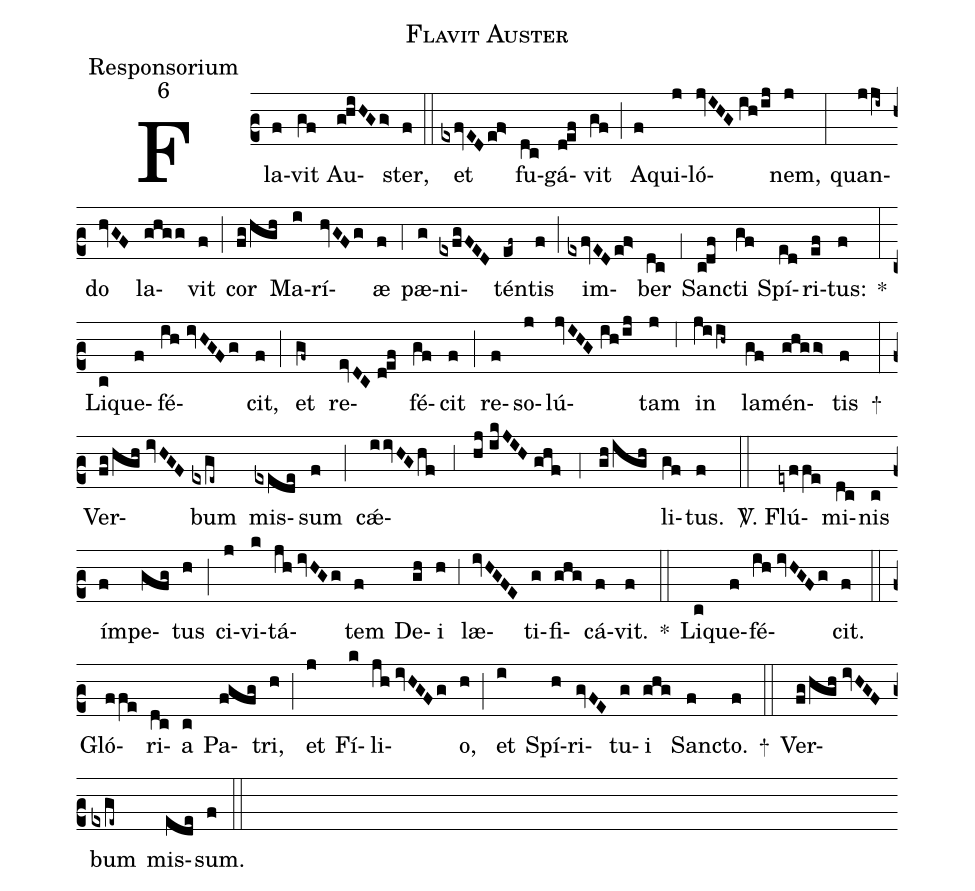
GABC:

name:Flavit Auster;
office-part:Responsorium;
mode:6;
%%
(c2) Fla(f)vit(gf) Au(g!hiHGg>)ster,(f) (::)
et(exfvED/ef>) fu(dc)gá(d!ef)vit(gf) (;) A(f)qui(j)ló(jvIHG//ih/ij)nem,(j) (:)
quan(jji~)do(hvGF) la(ghgg)vit(f) (;) cor(fg/hgh) Ma(i)rí(hvGFg)æ(f) (,4) pæ(g)ni(exfgFED)tén(ef~)tis(f) (;) im(exfvED/ef>)ber(dc) (,1) San(c!df)cti(gf) Spí(ed)ri(ef)tus:(f) *(:) Li(c)que(f)fé(ih//ivHGFg)cit,(f) (;) et(gf~) re(evDC//d!ef)fé(gf)cit(f) (;) re(f)so(j)lú(jvIHG//ih/ij)tam(j) (,6) in(jiih~) la(gf)mén(ghgg>)tis(f) +(:) Ver(fg/hgh//ivHGF)bum(exge~) mis(exede)sum(f) (;) c{<sp>'ae</sp>}(iivHG/hf;3hj//ikJIH//ghf;4gh/igh)li(gf)tus.(f) (::)

<sp>V/</sp>. Flú(eyffe)mi(dc)nis(c) ím(f)pe(gfg)tus(h) (;) ci(j)vi(k)tá(jh//ivHGg)tem(f) De(gh)i(h) (,3) læ(ivHGFE)ti(g)fi(ghg)cá(f)vit.(f) *(::) Li(c)que(f)fé(ih//ivHGFg)cit.(f) (::)

Gló(ffe)ri(dc)a(c) Pa(fgfg)tri,(h) (;) et(j) Fí(k)li(jh//ivHGFg)o,(h) (;) et(i) Spí(h)ri(gvFE)tu(g)i(ghg) San(f)cto.(f) +(::) Ver(fg/hgh//ivHGF)bum(exge~) mis(ede)sum.(f) (::)
